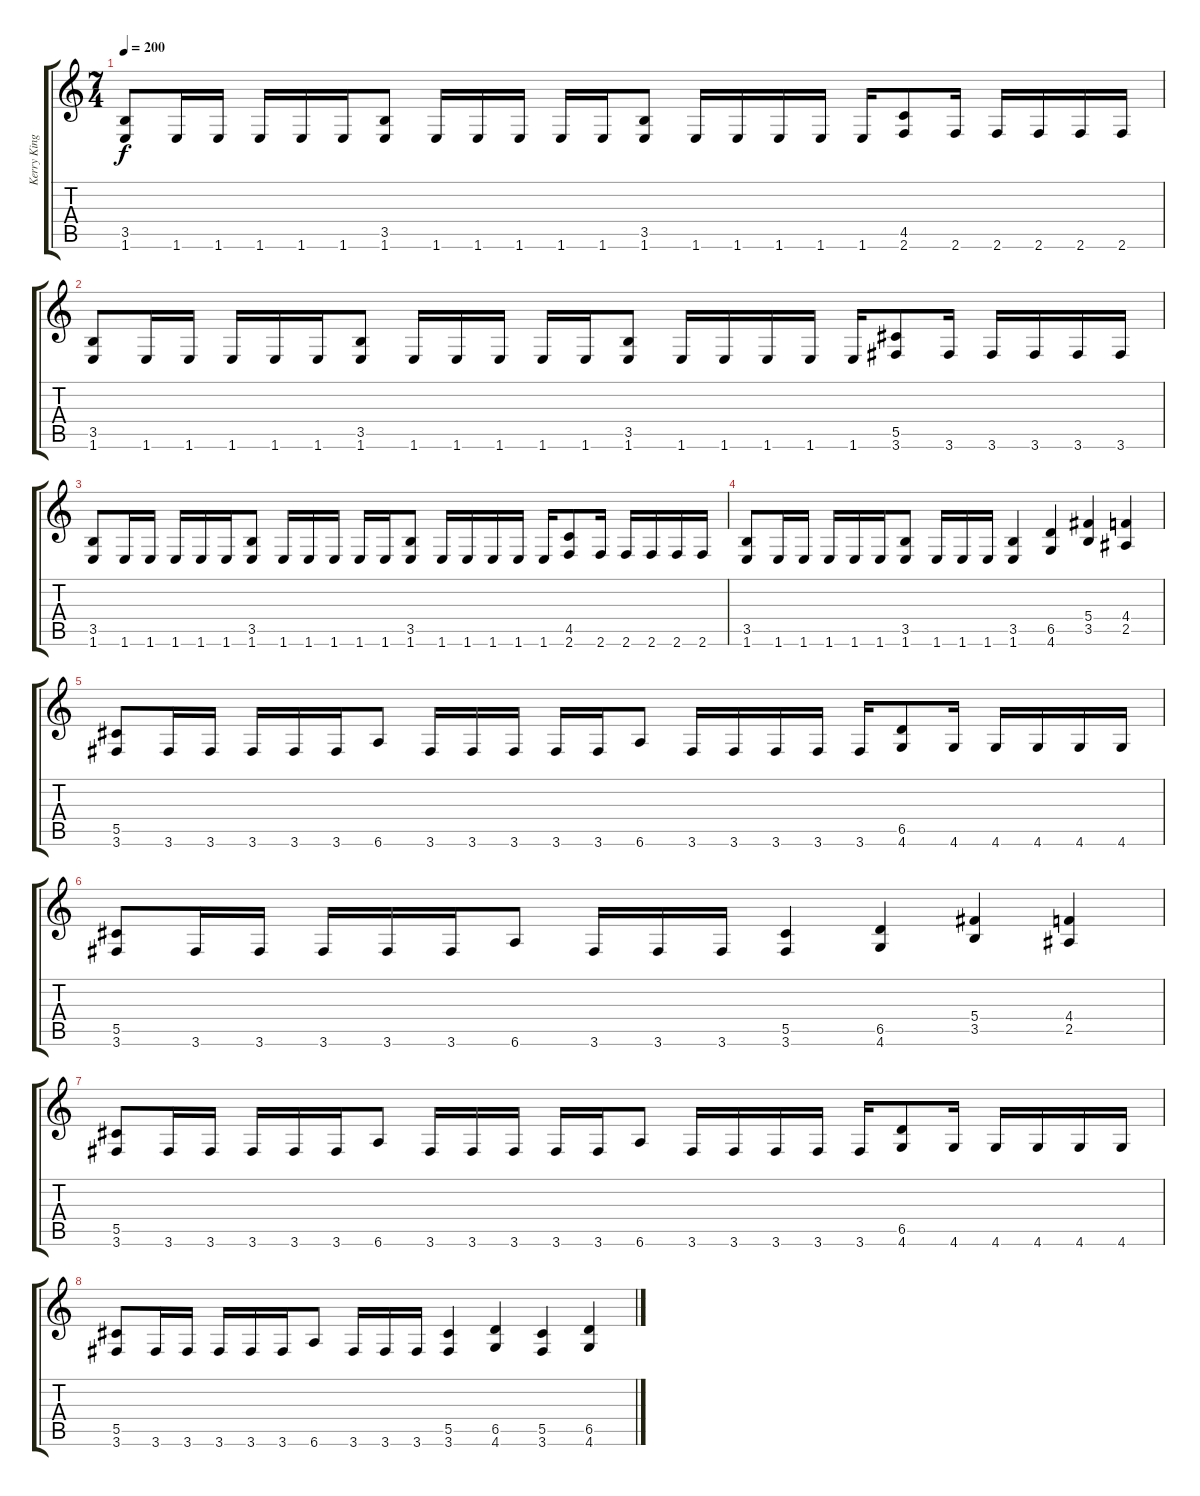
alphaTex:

\track ("Kerry King" "Kerry King") {instrument overdrivenguitar}
\staff {score tabs}
\tuning (Eb4 Bb3 Gb3 Db3 Ab2 Eb2) {hide}
\ts (7 4)
\tempo 200
\clef g2
\ks c
(3.5 1.6).8{dy f} 1.6.16 1.6.16 1.6.16 1.6.16 1.6.16 (3.5 1.6).8 1.6.16 1.6.16 1.6.16 1.6.16 1.6.16 (3.5 1.6).8 1.6.16 1.6.16 1.6.16 1.6.16 1.6.16 (4.5 2.6).8 2.6.16 2.6.16 2.6.16 2.6.16 2.6.16 |
(3.5 1.6).8 1.6.16 1.6.16 1.6.16 1.6.16 1.6.16 (3.5 1.6).8 1.6.16 1.6.16 1.6.16 1.6.16 1.6.16 (3.5 1.6).8 1.6.16 1.6.16 1.6.16 1.6.16 1.6.16 (5.5 3.6).8 3.6.16 3.6.16 3.6.16 3.6.16 3.6.16 |
(3.5 1.6).8 1.6.16 1.6.16 1.6.16 1.6.16 1.6.16 (3.5 1.6).8 1.6.16 1.6.16 1.6.16 1.6.16 1.6.16 (3.5 1.6).8 1.6.16 1.6.16 1.6.16 1.6.16 1.6.16 (4.5 2.6).8 2.6.16 2.6.16 2.6.16 2.6.16 2.6.16 |
(3.5 1.6).8 1.6.16 1.6.16 1.6.16 1.6.16 1.6.16 (3.5 1.6).8 1.6.16 1.6.16 1.6.16 (3.5 1.6).4 (6.5 4.6).4 (5.4 3.5).4 (4.4 2.5).4 |
(5.5 3.6).8 3.6.16 3.6.16 3.6.16 3.6.16 3.6.16 6.6.8 3.6.16 3.6.16 3.6.16 3.6.16 3.6.16 6.6.8 3.6.16 3.6.16 3.6.16 3.6.16 3.6.16 (6.5 4.6).8 4.6.16 4.6.16 4.6.16 4.6.16 4.6.16 |
(5.5 3.6).8 3.6.16 3.6.16 3.6.16 3.6.16 3.6.16 6.6.8 3.6.16 3.6.16 3.6.16 (5.5 3.6).4 (6.5 4.6).4 (5.4 3.5).4 (4.4 2.5).4 |
(5.5 3.6).8 3.6.16 3.6.16 3.6.16 3.6.16 3.6.16 6.6.8 3.6.16 3.6.16 3.6.16 3.6.16 3.6.16 6.6.8 3.6.16 3.6.16 3.6.16 3.6.16 3.6.16 (6.5 4.6).8 4.6.16 4.6.16 4.6.16 4.6.16 4.6.16 |
(5.5 3.6).8 3.6.16 3.6.16 3.6.16 3.6.16 3.6.16 6.6.8 3.6.16 3.6.16 3.6.16 (5.5 3.6).4 (6.5 4.6).4 (5.5 3.6).4 (6.5 4.6).4
